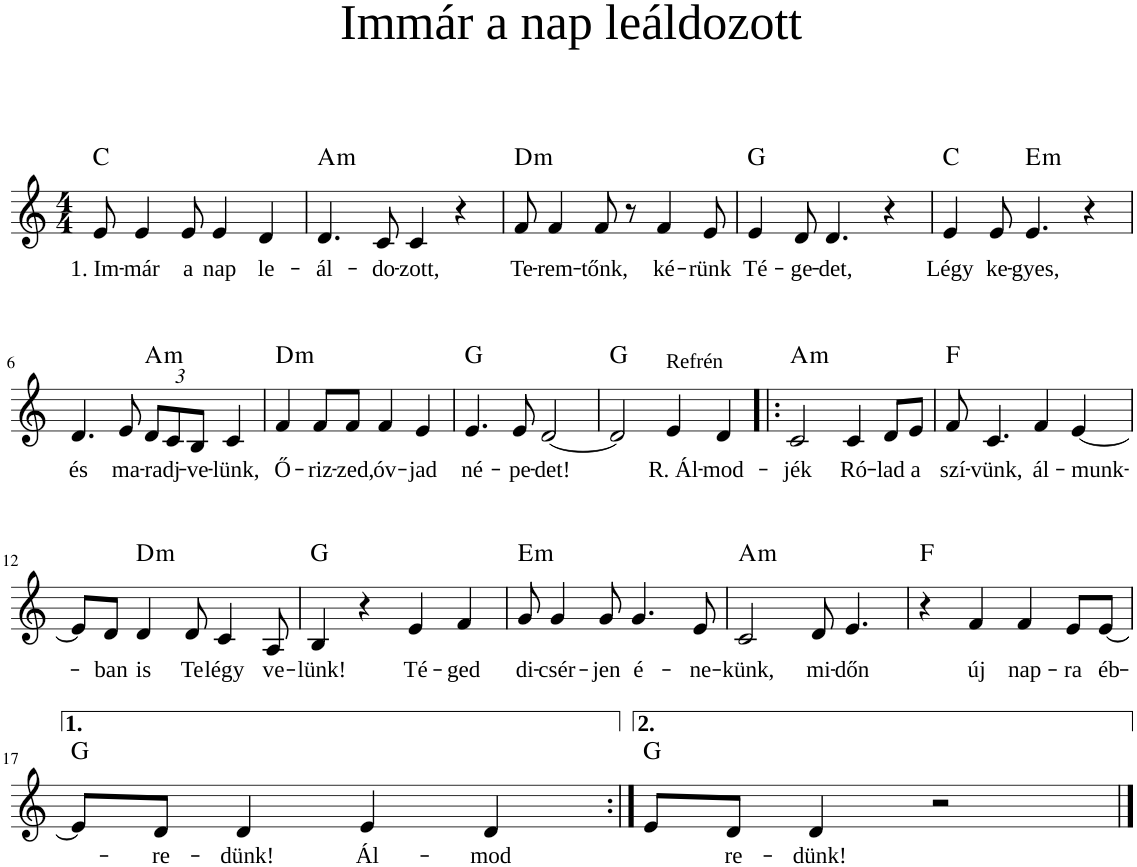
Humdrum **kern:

**kern	**text	**harte
*part1	*part1	*part1
*staff1	*staff1	*
*I"Voice	*	*
*clefG2	*	*
*k[]	*	*
*M4/4	*	*
=1	=1	=1
!	!LO:LY:b	!LO:H:kt=N.C.
8e/	1. Im-	N
!	!LO:LY:b	!
4e/	-már	.
!	!LO:LY:b	!
8e/	a	.
!	!LO:LY:b	!
4e/	nap	.
!	!LO:LY:b	!
4d/	le-	.
=2	=2	=2
!	!LO:LY:b	!LO:H:kt=m
4.d/	-ál-	A:min
!	!LO:LY:b	!
8c/	-do-	.
!	!LO:LY:b	!
4c/	-zott,	.
4r	.	.
=3	=3	=3
!	!LO:LY:b	!LO:H:kt=m
8f/	Te-	D:min
!	!LO:LY:b	!
4f/	-rem-	.
!	!LO:LY:b	!
8f/	-tőnk,	.
8r	.	.
!	!LO:LY:b	!
4f/	ké-	.
!	!LO:LY:b	!
8e/	-rünk	.
=4	=4	=4
!	!LO:LY:b	!LO:H:kt=N.C.
4e/	Té-	N
!	!LO:LY:b	!
8d/	-ge-	.
!	!LO:LY:b	!
4.d/	-det,	.
4r	.	.
=5	=5	=5
!	!LO:LY:b	!LO:H:kt=N.C.
4e/	Légy	N
!	!LO:LY:b	!
8e/	ke-	.
!	!LO:LY:b	!LO:H:kt=m
4.e/	-gyes,	E:min
4r	.	.
!!LO:LB:g=z
=6	=6	=6
!	!LO:LY:b	!
4.d/	és	.
!	!LO:LY:b	!
8e/	ma-	.
*Xbrackettup	*	*
!	!LO:LY:b	!LO:H:kt=m
12d/L	-radj-	A:min
12c/	.	.
!	!LO:LY:b	!
12B/J	-ve-	.
!	!LO:LY:b	!
4c/	-lünk,	.
=7	=7	=7
!	!LO:LY:b	!LO:H:kt=m
4f/	Ő-	D:min
!	!LO:LY:b	!
8f/L	-riz-	.
!	!LO:LY:b	!
8f/J	-zed,	.
!	!LO:LY:b	!
4f/	óv-	.
!	!LO:LY:b	!
4e/	-jad	.
=8	=8	=8
!	!LO:LY:b	!LO:H:kt=N.C.
4.e/	né-	N
!	!LO:LY:b	!
8e/	-pe-	.
!	!LO:LY:b	!
[2d/	-det!	.
=9	=9	=9
!	!	!LO:H:kt=N.C.
2d/]	.	N
!LO:TX:a:t=Refrén	!	!
!	!LO:LY:b	!
4e/	R. Ál-	.
!	!LO:LY:b	!
4d/	-mod-	.
=10!|:	=10!|:	=10!|:
!	!LO:LY:b	!LO:H:kt=m
2c/	-jék	A:min
!	!LO:LY:b	!
4c/	Ró-	.
!	!LO:LY:b	!
8d/L	-lad	.
!	!LO:LY:b	!
8e/J	a	.
=11	=11	=11
!	!LO:LY:b	!LO:H:kt=N.C.
8f/	szí-	N
!	!LO:LY:b	!
4.c/	-vünk,	.
!	!LO:LY:b	!
4f/	ál-	.
!	!LO:LY:b	!
[4e/	-munk-	.
!!LO:LB:g=z
=12	=12	=12
8e/L]	.	.
!	!LO:LY:b	!
8d/J	-ban	.
!	!LO:LY:b	!LO:H:kt=m
4d/	is	D:min
!	!LO:LY:b	!
8d/	Te	.
!	!LO:LY:b	!
4c/	légy	.
!	!LO:LY:b	!
8A/	ve-	.
=13	=13	=13
!	!LO:LY:b	!LO:H:kt=N.C.
4B/	-lünk!	N
4r	.	.
!	!LO:LY:b	!
4e/	Té-	.
!	!LO:LY:b	!
4f/	-ged	.
=14	=14	=14
!	!LO:LY:b	!LO:H:kt=m
8g/	di-	E:min
!	!LO:LY:b	!
4g/	-csér-	.
!	!LO:LY:b	!
8g/	-jen	.
!	!LO:LY:b	!
4.g/	é-	.
!	!LO:LY:b	!
8e/	-ne-	.
=15	=15	=15
!	!LO:LY:b	!LO:H:kt=m
2c/	-künk,	A:min
!	!LO:LY:b	!
8d/	mi-	.
!	!LO:LY:b	!
4.e/	-dőn	.
=16	=16	=16
!	!	!LO:H:kt=N.C.
4r	.	N
!	!LO:LY:b	!
4f/	új	.
!	!LO:LY:b	!
4f/	nap-	.
!	!LO:LY:b	!
8e/L	-ra	.
!	!LO:LY:b	!
[8e/J	éb-	.
!!LO:LB:g=z
=17	=17	=17
!	!	!LO:H:kt=N.C.
8e/L]	.	N
!	!LO:LY:b	!
8d/J	re-	.
!	!LO:LY:b	!
4d/	-dünk!	.
!	!LO:LY:b	!
4e/	Ál-	.
!	!LO:LY:b	!
4d/	-mod	.
=18:|!	=18:|!	=18:|!
!	!	!LO:H:kt=N.C.
8e/L	.	N
!	!LO:LY:b	!
8d/J	re-	.
!	!LO:LY:b	!
4d/	-dünk!	.
2r	.	.
==	==	==
*-	*-	*-
